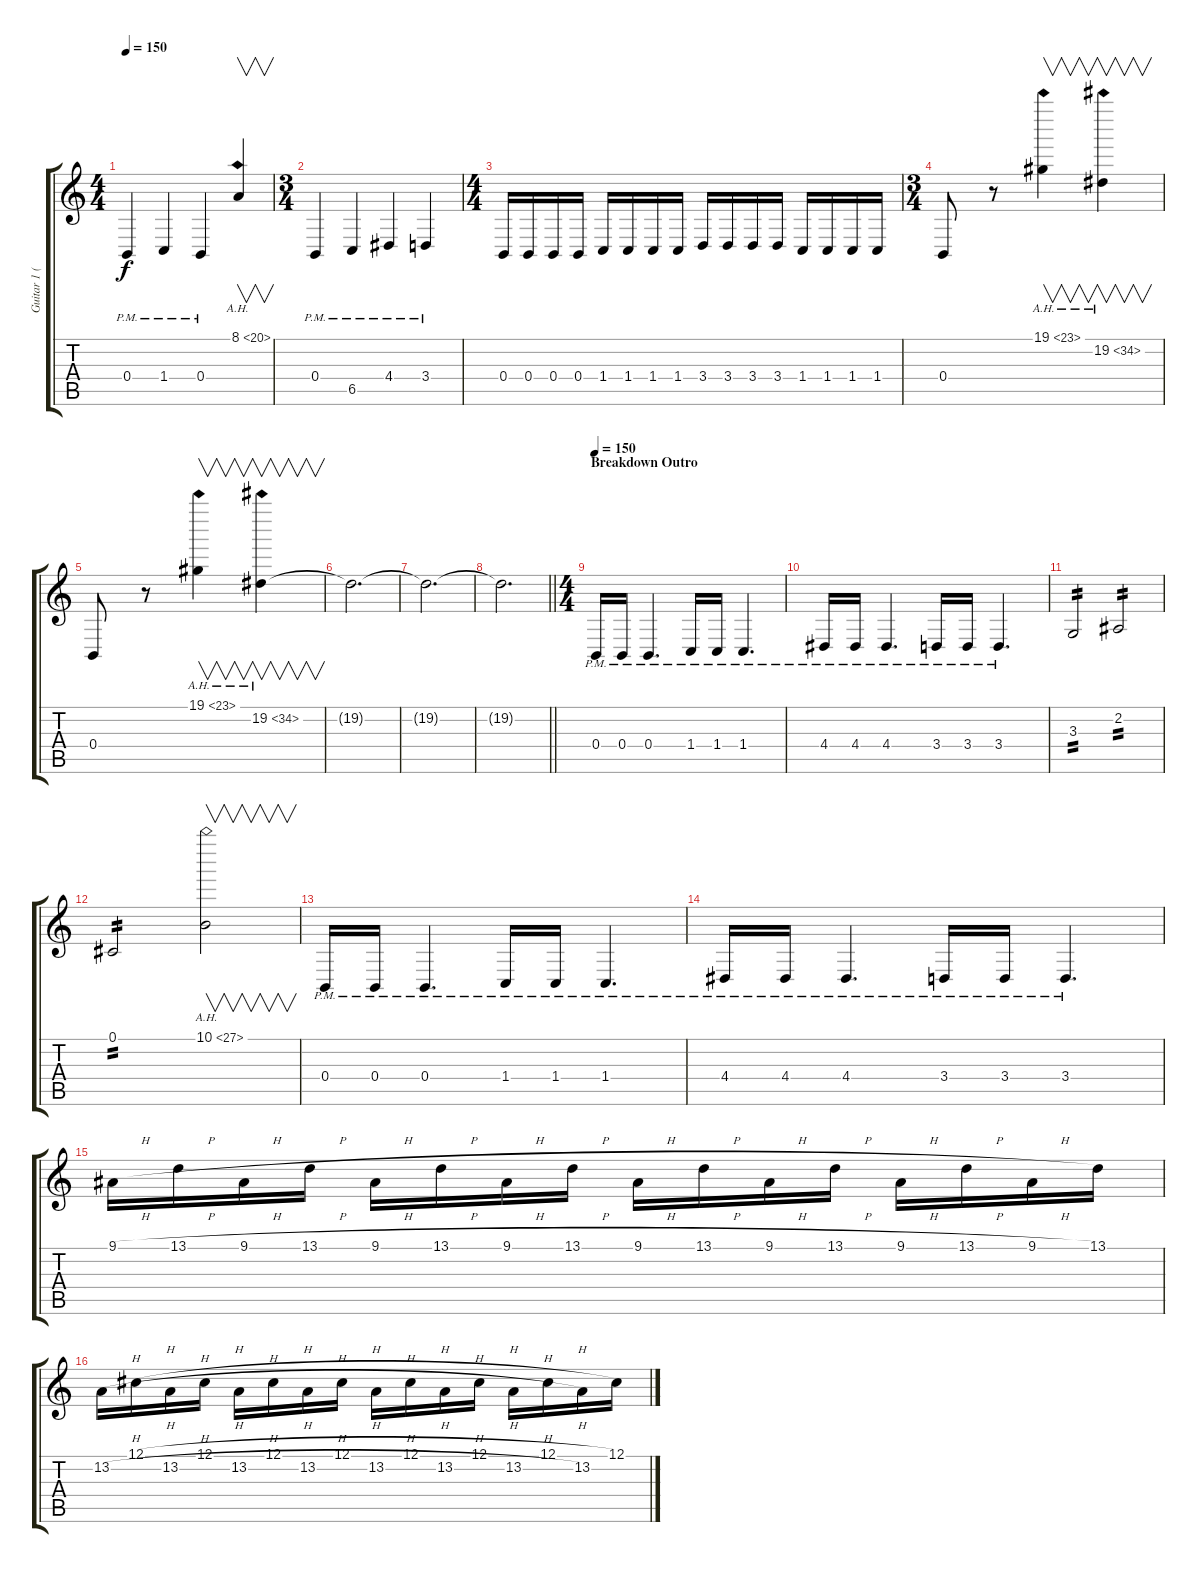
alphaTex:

\track ("Guitar 1 (Right)" "Guitar 1 (") {solo instrument brightacousticpiano}
\staff {score tabs}
\tuning (Db4 Ab3 E3 B2 Gb2 B1) {hide}
\ts (4 4)
\tempo 150
\clef g2
\ks c
0.4{pm}.4{dy f} 1.4{pm}.4 0.4{pm}.4 8.1{ah 12}.4{v} |
\ts (3 4)
0.4{pm}.4 6.5{pm}.4 4.4{pm}.4 3.4{pm}.4 |
\ts (4 4)
0.4.16 0.4.16 0.4.16 0.4.16 1.4.16 1.4.16 1.4.16 1.4.16 3.4.16 3.4.16 3.4.16 3.4.16 1.4.16 1.4.16 1.4.16 1.4.16 |
\ts (3 4)
0.4.8 r.8 19.1{ah 4}.4{v} 19.2{ah 15}.4{v} |
0.4.8 r.8 19.1{ah 4}.4{v} 19.2{ah 15}.4{v volume 4} |
19.2{t}.2{d} |
19.2{t}.2{d} |
\barLineRight lightlight
19.2{t}.2{d} |
\ts (4 4)
\section ("" "Breakdown Outro")
\tempo 150
0.4{pm}.16{volume 16} 0.4{pm}.16 0.4{pm}.4{d} 1.4{pm}.16 1.4{pm}.16 1.4{pm}.4{d} |
4.4{pm}.16 4.4{pm}.16 4.4{pm}.4{d} 3.4{pm}.16 3.4{pm}.16 3.4{pm}.4{d} |
3.3.2{tp 2} 2.2.2{tp 2} |
0.1.2{tp 2} 10.1{ah 17}.2{v} |
0.4{pm}.16 0.4{pm}.16 0.4{pm}.4{d} 1.4{pm}.16 1.4{pm}.16 1.4{pm}.4{d} |
4.4{pm}.16 4.4{pm}.16 4.4{pm}.4{d} 3.4{pm}.16 3.4{pm}.16 3.4{pm}.4{d} |
9.1{h}.16 13.1{h}.16 9.1{h}.16 13.1{h}.16 9.1{h}.16 13.1{h}.16 9.1{h}.16 13.1{h}.16 9.1{h}.16 13.1{h}.16 9.1{h}.16 13.1{h}.16 9.1{h}.16 13.1{h}.16 9.1{h}.16 13.1.16 |
13.2{h}.16 12.1{h}.16 13.2{h}.16 12.1{h}.16 13.2{h}.16 12.1{h}.16 13.2{h}.16 12.1{h}.16 13.2{h}.16 12.1{h}.16 13.2{h}.16 12.1{h}.16 13.2{h}.16 12.1{h}.16 13.2.16 12.1.16
